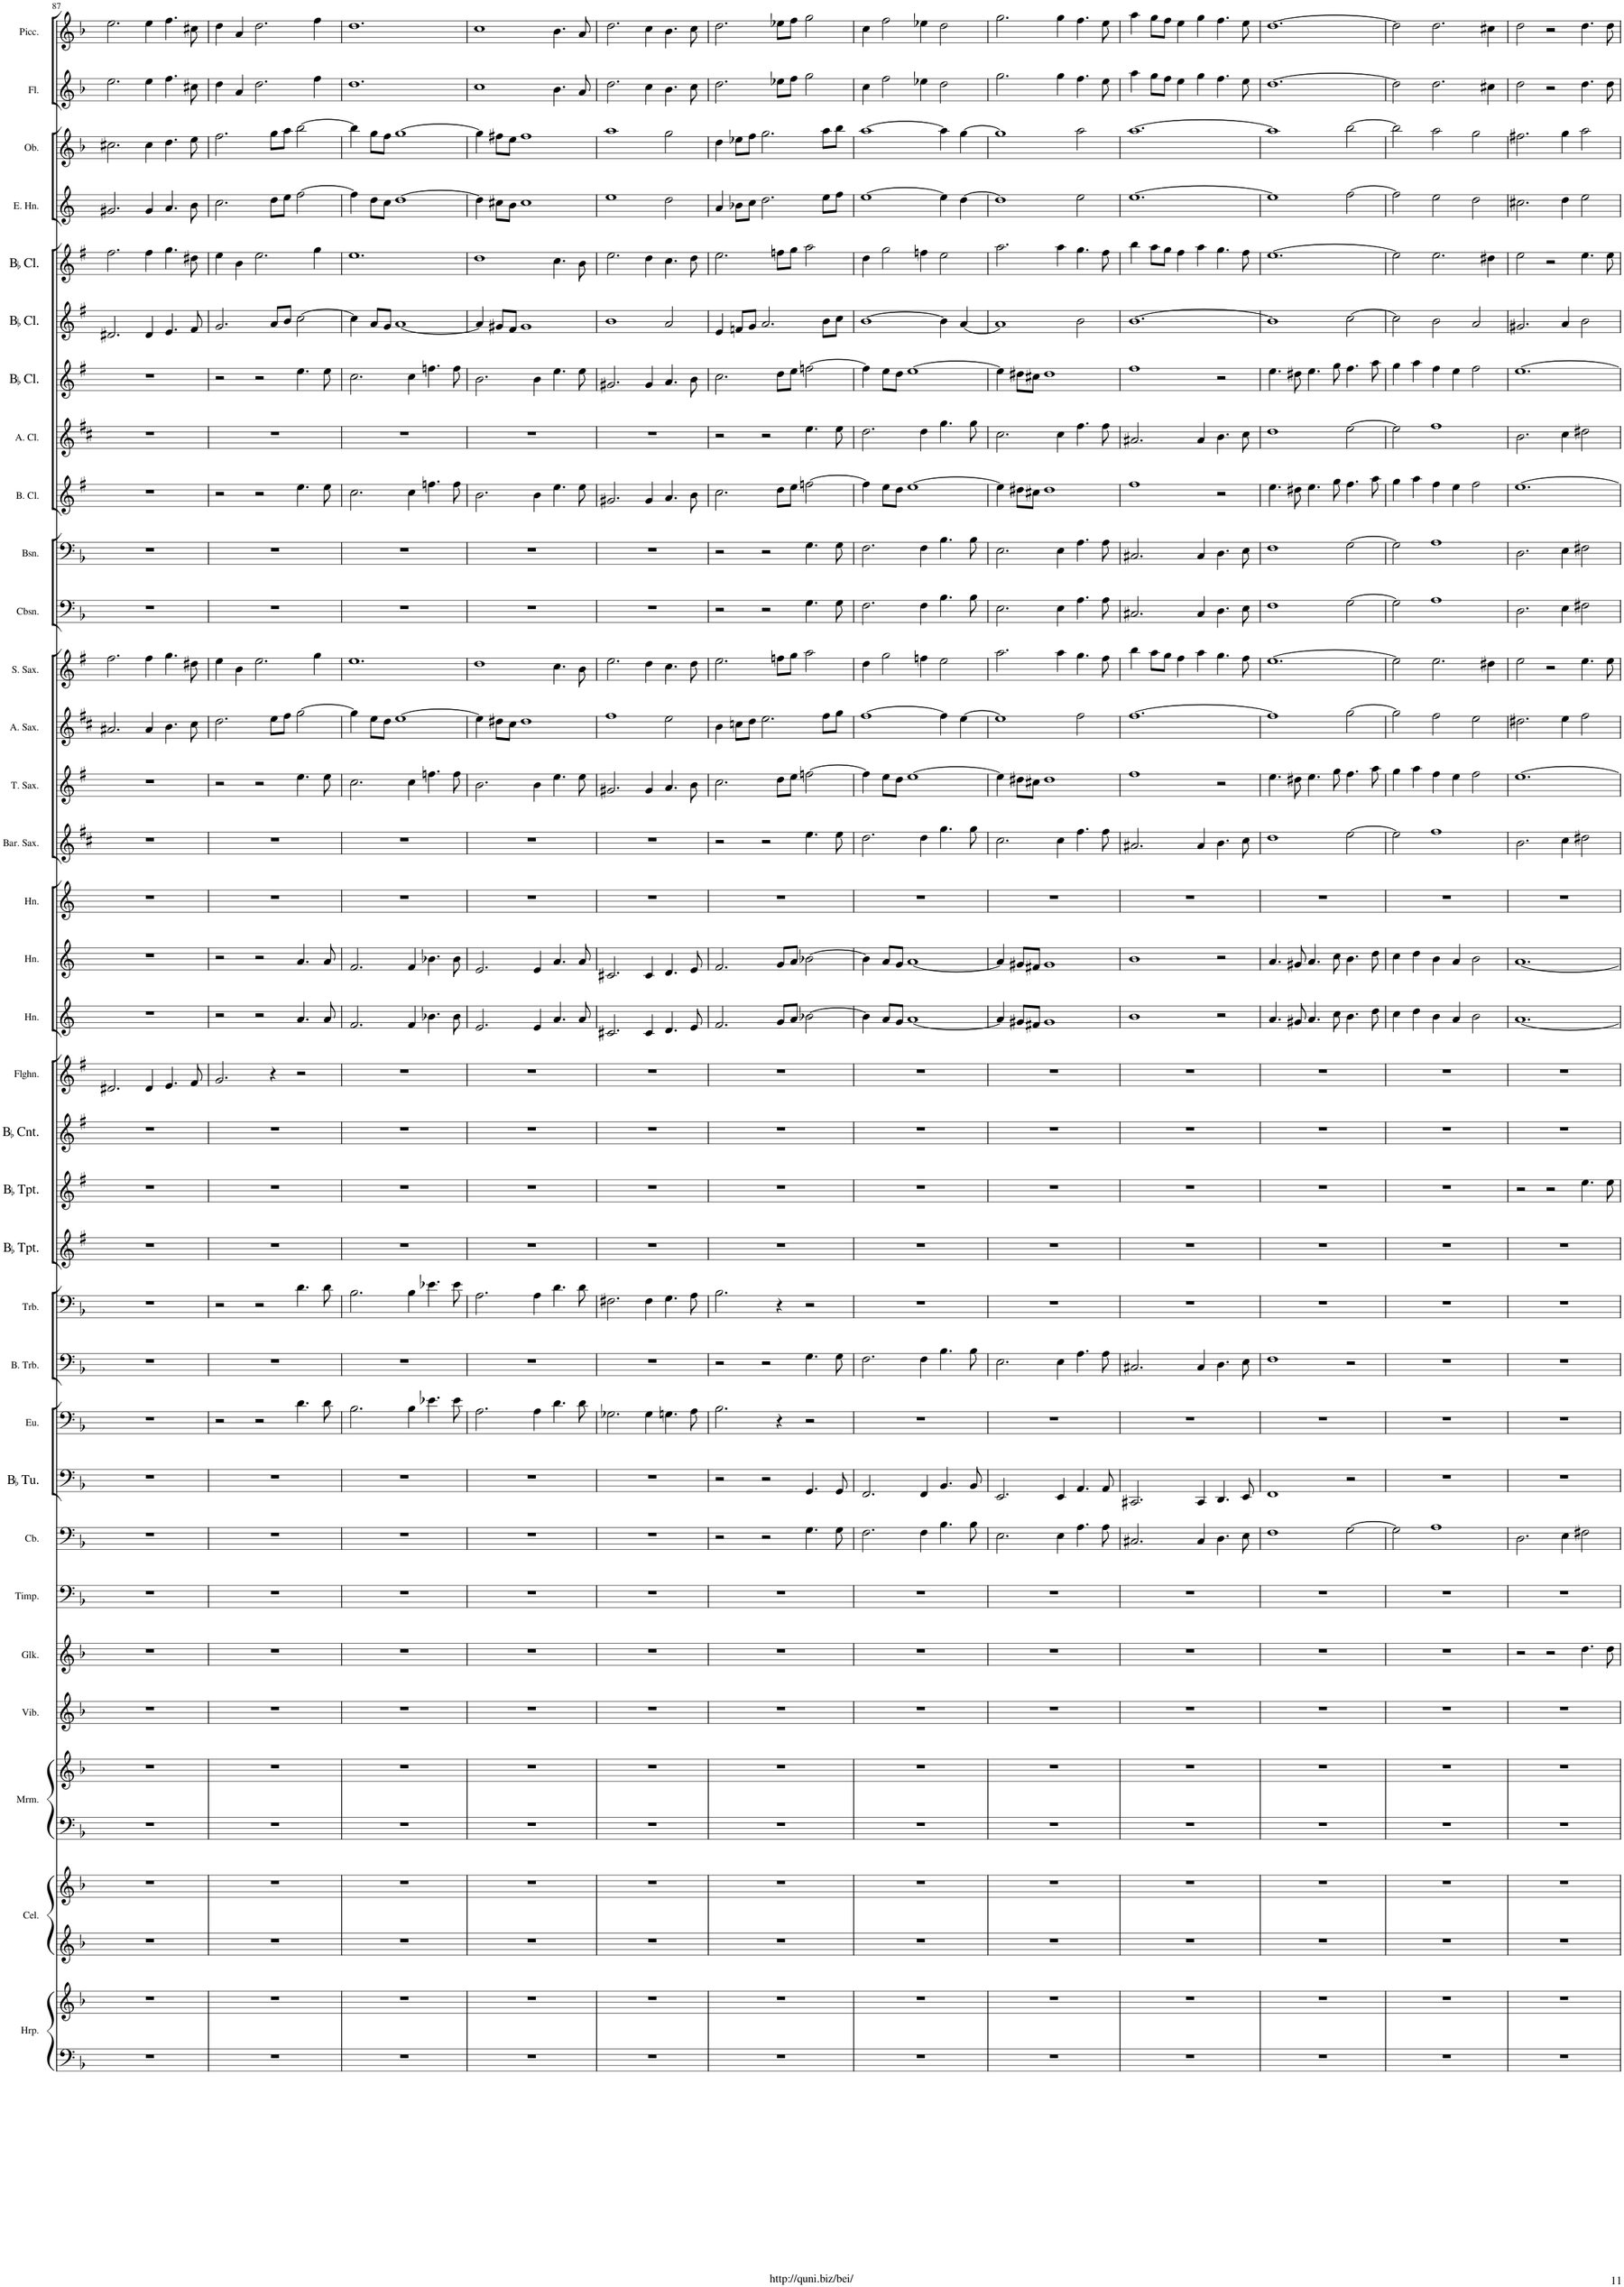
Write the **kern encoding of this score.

**kern	**kern	**kern	**kern	**kern	**kern	**kern	**kern	**kern	**kern	**kern	**kern	**kern	**kern	**kern	**kern	**kern	**kern	**kern	**kern	**kern	**kern	**kern	**kern	**kern	**kern	**kern	**kern	**kern	**kern	**kern	**kern	**kern	**kern	**kern	**kern
*part33	*part33	*part32	*part32	*part31	*part31	*part30	*part29	*part28	*part27	*part26	*part25	*part24	*part23	*part22	*part21	*part20	*part19	*part18	*part17	*part16	*part15	*part14	*part13	*part12	*part11	*part10	*part9	*part8	*part7	*part6	*part5	*part4	*part3	*part2	*part1
*staff36	*staff35	*staff34	*staff33	*staff32	*staff31	*staff30	*staff29	*staff28	*staff27	*staff26	*staff25	*staff24	*staff23	*staff22	*staff21	*staff20	*staff19	*staff18	*staff17	*staff16	*staff15	*staff14	*staff13	*staff12	*staff11	*staff10	*staff9	*staff8	*staff7	*staff6	*staff5	*staff4	*staff3	*staff2	*staff1
*I"Harp	*	*I"Celesta	*	*I"Marimba	*	*I"Vibraphone	*I"Glockenspiel	*I"Timpani	*I"Double Bass	*I"BaccidentalFlat Tuba	*I"Euphonium	*I"Bass Trombone	*I"Trombone	*I"BaccidentalFlat Trumpet	*I"BaccidentalFlat Trumpet	*I"BaccidentalFlat Cornet	*I"Flugelhorn	*I"Horn	*I"Horn	*I"Horn	*I"Baritone Saxophone	*I"Tenor Saxophone	*I"Alto Saxophone	*I"Soprano Saxophone	*I"Contrabassoon	*I"Bassoon	*I"Bass Clarinet	*I"Alto Clarinet	*I"BaccidentalFlat Clarinet	*I"BaccidentalFlat Clarinet	*I"BaccidentalFlat Clarinet	*I"English Horn	*I"Oboe	*I"Flute	*I"Piccolo
*I'Hrp.	*	*I'Cel.	*	*I'Mrm.	*	*I'Vib.	*I'Glk.	*I'Timp.	*	*I'BaccidentalFlat Tu.	*I'Eu.	*I'B. Trb.	*I'Trb.	*I'BaccidentalFlat Tpt.	*I'BaccidentalFlat Tpt.	*I'BaccidentalFlat Cnt.	*I'Flghn.	*I'Hn.	*I'Hn.	*I'Hn.	*I'Bar. Sax.	*I'T. Sax.	*I'A. Sax.	*I'S. Sax.	*I'Cbsn.	*I'Bsn.	*I'B. Cl.	*I'A. Cl.	*I'BaccidentalFlat Cl.	*I'BaccidentalFlat Cl.	*I'BaccidentalFlat Cl.	*I'E. Hn.	*I'Ob.	*I'Fl.	*I'Picc.
!!LO:PB:g=z
*clefF4	*clefG2	*clefG2	*clefG2	*clefF4	*clefG2	*clefG2	*clefG2	*clefF4	*clefF4	*clefF4	*clefF4	*clefF4	*clefF4	*clefG2	*clefG2	*clefG2	*clefG2	*clefG2	*clefG2	*clefG2	*clefG2	*clefG2	*clefG2	*clefG2	*clefF4	*clefF4	*clefG2	*clefG2	*clefG2	*clefG2	*clefG2	*clefG2	*clefG2	*clefG2	*clefG2
*	*	*Trd-7c-12	*Trd-7c-12	*	*	*	*Trd-14c-24	*	*Trd7c12	*	*	*	*	*Trd1c2	*Trd1c2	*Trd1c2	*Trd1c2	*Trd4c7	*Trd4c7	*Trd4c7	*Trd12c21	*Trd8c14	*Trd5c9	*Trd1c2	*Trd7c12	*	*Trd8c14	*Trd5c9	*Trd1c2	*Trd1c2	*Trd1c2	*Trd4c7	*	*	*Trd-7c-12
*k[b-]	*k[b-]	*k[b-]	*k[b-]	*k[b-]	*k[b-]	*k[b-]	*k[b-]	*k[b-]	*k[b-]	*k[b-]	*k[b-]	*k[b-]	*k[b-]	*k[f#]	*k[f#]	*k[f#]	*k[f#]	*k[]	*k[]	*k[]	*k[f#c#]	*k[f#]	*k[f#c#]	*k[f#]	*k[b-]	*k[b-]	*k[f#]	*k[f#c#]	*k[f#]	*k[f#]	*k[f#]	*k[]	*k[b-]	*k[b-]	*k[b-]
*M3/2	*M3/2	*M3/2	*M3/2	*M3/2	*M3/2	*M3/2	*M3/2	*M3/2	*M3/2	*M3/2	*M3/2	*M3/2	*M3/2	*M3/2	*M3/2	*M3/2	*M3/2	*M3/2	*M3/2	*M3/2	*M3/2	*M3/2	*M3/2	*M3/2	*M3/2	*M3/2	*M3/2	*M3/2	*M3/2	*M3/2	*M3/2	*M3/2	*M3/2	*M3/2	*M3/2
=87	=87	=87	=87	=87	=87	=87	=87	=87	=87	=87	=87	=87	=87	=87	=87	=87	=87	=87	=87	=87	=87	=87	=87	=87	=87	=87	=87	=87	=87	=87	=87	=87	=87	=87	=87
1.r	1.r	1.r	1.r	1.r	1.r	1.r	1.r	1.r	1.r	1.r	1.r	1.r	1.r	1.r	1.r	1.r	2.d#X/	1.r	1.r	1.r	1.r	1.r	2.a#X/	2.ff#\	1.r	1.r	1.r	1.r	1.r	2.d#X/	2.ff#\	2.g#X/	2.cc#X\	2.ee\	2.ee\
.	.	.	.	.	.	.	.	.	.	.	.	.	.	.	.	.	4d#/	.	.	.	.	.	4a#/	4ff#\	.	.	.	.	.	4d#/	4ff#\	4g#/	4cc#\	4ee\	4ee\
.	.	.	.	.	.	.	.	.	.	.	.	.	.	.	.	.	4.e/	.	.	.	.	.	4.b\	4.gg\	.	.	.	.	.	4.e/	4.gg\	4.a/	4.dd\	4.ff\	4.ff\
.	.	.	.	.	.	.	.	.	.	.	.	.	.	.	.	.	8f#/	.	.	.	.	.	8cc#\	8dd#X\	.	.	.	.	.	8f#/	8dd#X\	8b\	8ee\	8cc#X\	8cc#X\
=88	=88	=88	=88	=88	=88	=88	=88	=88	=88	=88	=88	=88	=88	=88	=88	=88	=88	=88	=88	=88	=88	=88	=88	=88	=88	=88	=88	=88	=88	=88	=88	=88	=88	=88	=88
1.r	1.r	1.r	1.r	1.r	1.r	1.r	1.r	1.r	1.r	1.r	2r	1.r	2r	1.r	1.r	1.r	2.g/	2r	2r	1.r	1.r	2r	2.dd\	4ee\	1.r	1.r	2r	1.r	2r	2.g/	4ee\	2.cc\	2.ff\	4dd\	4dd\
.	.	.	.	.	.	.	.	.	.	.	.	.	.	.	.	.	.	.	.	.	.	.	.	4b\	.	.	.	.	.	.	4b\	.	.	4a/	4a/
.	.	.	.	.	.	.	.	.	.	.	2r	.	2r	.	.	.	.	2r	2r	.	.	2r	.	2.ee\	.	.	2r	.	2r	.	2.ee\	.	.	2.dd\	2.dd\
.	.	.	.	.	.	.	.	.	.	.	.	.	.	.	.	.	4r	.	.	.	.	.	8ee\L	.	.	.	.	.	.	8a/L	.	8dd\L	8gg\L	.	.
.	.	.	.	.	.	.	.	.	.	.	.	.	.	.	.	.	.	.	.	.	.	.	8ff#\J	.	.	.	.	.	.	8b/J	.	8ee\J	8aa\J	.	.
.	.	.	.	.	.	.	.	.	.	.	4.d\	.	4.d\	.	.	.	2r	4.a/	4.a/	.	.	4.ee\	[2gg\	.	.	.	4.ee\	.	4.ee\	[2cc\	.	[2ff\	[2bb-\	.	.
.	.	.	.	.	.	.	.	.	.	.	.	.	.	.	.	.	.	.	.	.	.	.	.	4gg\	.	.	.	.	.	.	4gg\	.	.	4ff\	4ff\
.	.	.	.	.	.	.	.	.	.	.	8d\	.	8d\	.	.	.	.	8a/	8a/	.	.	8ee\	.	.	.	.	8ee\	.	8ee\	.	.	.	.	.	.
=89	=89	=89	=89	=89	=89	=89	=89	=89	=89	=89	=89	=89	=89	=89	=89	=89	=89	=89	=89	=89	=89	=89	=89	=89	=89	=89	=89	=89	=89	=89	=89	=89	=89	=89	=89
1.r	1.r	1.r	1.r	1.r	1.r	1.r	1.r	1.r	1.r	1.r	2.B-\	1.r	2.B-\	1.r	1.r	1.r	1.r	2.f/	2.f/	1.r	1.r	2.cc\	4gg\]	1.ee	1.r	1.r	2.cc\	1.r	2.cc\	4cc\]	1.ee	4ff\]	4bb-\]	1.dd	1.dd
.	.	.	.	.	.	.	.	.	.	.	.	.	.	.	.	.	.	.	.	.	.	.	8ee\L	.	.	.	.	.	.	8a/L	.	8dd\L	8gg\L	.	.
.	.	.	.	.	.	.	.	.	.	.	.	.	.	.	.	.	.	.	.	.	.	.	8dd\J	.	.	.	.	.	.	8g/J	.	8cc\J	8ff\J	.	.
.	.	.	.	.	.	.	.	.	.	.	.	.	.	.	.	.	.	.	.	.	.	.	[1ee	.	.	.	.	.	.	[1a	.	[1dd	[1gg	.	.
.	.	.	.	.	.	.	.	.	.	.	4B-\	.	4B-\	.	.	.	.	4f/	4f/	.	.	4cc\	.	.	.	.	4cc\	.	4cc\	.	.	.	.	.	.
.	.	.	.	.	.	.	.	.	.	.	4.e-X\	.	4.e-X\	.	.	.	.	4.b-X\	4.b-X\	.	.	4.ffn\	.	.	.	.	4.ffn\	.	4.ffn\	.	.	.	.	.	.
.	.	.	.	.	.	.	.	.	.	.	8e-\	.	8e-\	.	.	.	.	8b-\	8b-\	.	.	8ff\	.	.	.	.	8ff\	.	8ff\	.	.	.	.	.	.
=90	=90	=90	=90	=90	=90	=90	=90	=90	=90	=90	=90	=90	=90	=90	=90	=90	=90	=90	=90	=90	=90	=90	=90	=90	=90	=90	=90	=90	=90	=90	=90	=90	=90	=90	=90
1.r	1.r	1.r	1.r	1.r	1.r	1.r	1.r	1.r	1.r	1.r	2.A\	1.r	2.A\	1.r	1.r	1.r	1.r	2.e/	2.e/	1.r	1.r	2.b\	4ee\]	1dd	1.r	1.r	2.b\	1.r	2.b\	4a/]	1dd	4dd\]	4gg\]	1cc	1cc
.	.	.	.	.	.	.	.	.	.	.	.	.	.	.	.	.	.	.	.	.	.	.	8dd#X\L	.	.	.	.	.	.	8g#X/L	.	8cc#X\L	8ff#X\L	.	.
.	.	.	.	.	.	.	.	.	.	.	.	.	.	.	.	.	.	.	.	.	.	.	8cc#\J	.	.	.	.	.	.	8f#/J	.	8b\J	8ee\J	.	.
.	.	.	.	.	.	.	.	.	.	.	.	.	.	.	.	.	.	.	.	.	.	.	1dd#	.	.	.	.	.	.	1g#	.	1cc#	1ff#	.	.
.	.	.	.	.	.	.	.	.	.	.	4A\	.	4A\	.	.	.	.	4e/	4e/	.	.	4b\	.	.	.	.	4b\	.	4b\	.	.	.	.	.	.
.	.	.	.	.	.	.	.	.	.	.	4.d\	.	4.d\	.	.	.	.	4.a/	4.a/	.	.	4.ee\	.	4.cc\	.	.	4.ee\	.	4.ee\	.	4.cc\	.	.	4.b-\	4.b-\
.	.	.	.	.	.	.	.	.	.	.	8d\	.	8d\	.	.	.	.	8a/	8a/	.	.	8ee\	.	8b\	.	.	8ee\	.	8ee\	.	8b\	.	.	8a/	8a/
=91	=91	=91	=91	=91	=91	=91	=91	=91	=91	=91	=91	=91	=91	=91	=91	=91	=91	=91	=91	=91	=91	=91	=91	=91	=91	=91	=91	=91	=91	=91	=91	=91	=91	=91	=91
1.r	1.r	1.r	1.r	1.r	1.r	1.r	1.r	1.r	1.r	1.r	2.G-X\	1.r	2.F#X\	1.r	1.r	1.r	1.r	2.c#X/	2.c#X/	1.r	1.r	2.g#X/	1ff#	2.ee\	1.r	1.r	2.g#X/	1.r	2.g#X/	1b	2.ee\	1ee	1aa	2.dd\	2.dd\
.	.	.	.	.	.	.	.	.	.	.	4G-\	.	4F#\	.	.	.	.	4c#/	4c#/	.	.	4g#/	.	4dd\	.	.	4g#/	.	4g#/	.	4dd\	.	.	4cc\	4cc\
.	.	.	.	.	.	.	.	.	.	.	4.Gn\	.	4.G\	.	.	.	.	4.d/	4.d/	.	.	4.a/	2ee\	4.cc\	.	.	4.a/	.	4.a/	2a/	4.cc\	2dd\	2gg\	4.b-\	4.b-\
.	.	.	.	.	.	.	.	.	.	.	8A\	.	8A\	.	.	.	.	8e/	8e/	.	.	8b\	.	8dd\	.	.	8b\	.	8b\	.	8dd\	.	.	8cc\	8cc\
=92	=92	=92	=92	=92	=92	=92	=92	=92	=92	=92	=92	=92	=92	=92	=92	=92	=92	=92	=92	=92	=92	=92	=92	=92	=92	=92	=92	=92	=92	=92	=92	=92	=92	=92	=92
1.r	1.r	1.r	1.r	1.r	1.r	1.r	1.r	1.r	2r	2r	2.B-\	2r	2.B-\	1.r	1.r	1.r	1.r	2.f/	2.f/	1.r	2r	2.cc\	4b\	2.ee\	2r	2r	2.cc\	2r	2.cc\	4e/	2.ee\	4a/	4dd\	2.dd\	2.dd\
.	.	.	.	.	.	.	.	.	.	.	.	.	.	.	.	.	.	.	.	.	.	.	8ccn\L	.	.	.	.	.	.	8fn/L	.	8b-X\L	8ee-X\L	.	.
.	.	.	.	.	.	.	.	.	.	.	.	.	.	.	.	.	.	.	.	.	.	.	8dd\J	.	.	.	.	.	.	8g/J	.	8cc\J	8ff\J	.	.
.	.	.	.	.	.	.	.	.	2r	2r	.	2r	.	.	.	.	.	.	.	.	2r	.	2.ee\	.	2r	2r	.	2r	.	2.a/	.	2.dd\	2.gg\	.	.
.	.	.	.	.	.	.	.	.	.	.	4r	.	4r	.	.	.	.	8g/L	8g/L	.	.	8dd\L	.	8ffn\L	.	.	8dd\L	.	8dd\L	.	8ffn\L	.	.	8ee-X\L	8ee-X\L
.	.	.	.	.	.	.	.	.	.	.	.	.	.	.	.	.	.	8a/J	8a/J	.	.	8ee\J	.	8gg\J	.	.	8ee\J	.	8ee\J	.	8gg\J	.	.	8ff\J	8ff\J
.	.	.	.	.	.	.	.	.	4.G\	4.GG/	2r	4.G\	2r	.	.	.	.	[2b-X\	[2b-X\	.	4.ee\	[2ffn\	.	2aa\	4.G\	4.G\	[2ffn\	4.ee\	[2ffn\	.	2aa\	.	.	2gg\	2gg\
.	.	.	.	.	.	.	.	.	.	.	.	.	.	.	.	.	.	.	.	.	.	.	8ff#\L	.	.	.	.	.	.	8b\L	.	8ee\L	8aa\L	.	.
.	.	.	.	.	.	.	.	.	8G\	8GG/	.	8G\	.	.	.	.	.	.	.	.	8ee\	.	8gg\J	.	8G\	8G\	.	8ee\	.	8cc\J	.	8ff\J	8bb-\J	.	.
=93	=93	=93	=93	=93	=93	=93	=93	=93	=93	=93	=93	=93	=93	=93	=93	=93	=93	=93	=93	=93	=93	=93	=93	=93	=93	=93	=93	=93	=93	=93	=93	=93	=93	=93	=93
1.r	1.r	1.r	1.r	1.r	1.r	1.r	1.r	1.r	2.F\	2.FF/	1.r	2.F\	1.r	1.r	1.r	1.r	1.r	4b-\]	4b-\]	1.r	2.dd\	4ff\]	[1ff#	4dd\	2.F\	2.F\	4ff\]	2.dd\	4ff\]	[1b	4dd\	[1ee	[1aa	4cc\	4cc\
.	.	.	.	.	.	.	.	.	.	.	.	.	.	.	.	.	.	8a/L	8a/L	.	.	8ee\L	.	2gg\	.	.	8ee\L	.	8ee\L	.	2gg\	.	.	2ff\	2ff\
.	.	.	.	.	.	.	.	.	.	.	.	.	.	.	.	.	.	8g/J	8g/J	.	.	8dd\J	.	.	.	.	8dd\J	.	8dd\J	.	.	.	.	.	.
.	.	.	.	.	.	.	.	.	.	.	.	.	.	.	.	.	.	[1a	[1a	.	.	[1ee	.	.	.	.	[1ee	.	[1ee	.	.	.	.	.	.
.	.	.	.	.	.	.	.	.	4F\	4FF/	.	4F\	.	.	.	.	.	.	.	.	4dd\	.	.	4ffn\	4F\	4F\	.	4dd\	.	.	4ffn\	.	.	4ee-X\	4ee-X\
.	.	.	.	.	.	.	.	.	4.B-\	4.BB-/	.	4.B-\	.	.	.	.	.	.	.	.	4.gg\	.	4ff#\]	2ee\	4.B-\	4.B-\	.	4.gg\	.	4b\]	2ee\	4ee\]	4aa\]	2dd\	2dd\
.	.	.	.	.	.	.	.	.	.	.	.	.	.	.	.	.	.	.	.	.	.	.	[4ee\	.	.	.	.	.	.	[4a/	.	[4dd\	[4gg\	.	.
.	.	.	.	.	.	.	.	.	8B-\	8BB-/	.	8B-\	.	.	.	.	.	.	.	.	8gg\	.	.	.	8B-\	8B-\	.	8gg\	.	.	.	.	.	.	.
=94	=94	=94	=94	=94	=94	=94	=94	=94	=94	=94	=94	=94	=94	=94	=94	=94	=94	=94	=94	=94	=94	=94	=94	=94	=94	=94	=94	=94	=94	=94	=94	=94	=94	=94	=94
1.r	1.r	1.r	1.r	1.r	1.r	1.r	1.r	1.r	2.E\	2.EE/	1.r	2.E\	1.r	1.r	1.r	1.r	1.r	4a/]	4a/]	1.r	2.cc#\	4ee\]	1ee]	2.aa\	2.E\	2.E\	4ee\]	2.cc#\	4ee\]	1a]	2.aa\	1dd]	1gg]	2.gg\	2.gg\
.	.	.	.	.	.	.	.	.	.	.	.	.	.	.	.	.	.	8g#X/L	8g#X/L	.	.	8dd#X\L	.	.	.	.	8dd#X\L	.	8dd#X\L	.	.	.	.	.	.
.	.	.	.	.	.	.	.	.	.	.	.	.	.	.	.	.	.	8f#X/J	8f#X/J	.	.	8cc#X\J	.	.	.	.	8cc#X\J	.	8cc#X\J	.	.	.	.	.	.
.	.	.	.	.	.	.	.	.	.	.	.	.	.	.	.	.	.	1g#	1g#	.	.	1dd#	.	.	.	.	1dd#	.	1dd#	.	.	.	.	.	.
.	.	.	.	.	.	.	.	.	4E\	4EE/	.	4E\	.	.	.	.	.	.	.	.	4cc#\	.	.	4aa\	4E\	4E\	.	4cc#\	.	.	4aa\	.	.	4gg\	4gg\
.	.	.	.	.	.	.	.	.	4.A\	4.AA/	.	4.A\	.	.	.	.	.	.	.	.	4.ff#\	.	2ff#\	4.gg\	4.A\	4.A\	.	4.ff#\	.	2b\	4.gg\	2ee\	2aa\	4.ff\	4.ff\
.	.	.	.	.	.	.	.	.	8A\	8AA/	.	8A\	.	.	.	.	.	.	.	.	8ff#\	.	.	8ff#\	8A\	8A\	.	8ff#\	.	.	8ff#\	.	.	8ee\	8ee\
=95	=95	=95	=95	=95	=95	=95	=95	=95	=95	=95	=95	=95	=95	=95	=95	=95	=95	=95	=95	=95	=95	=95	=95	=95	=95	=95	=95	=95	=95	=95	=95	=95	=95	=95	=95
1.r	1.r	1.r	1.r	1.r	1.r	1.r	1.r	1.r	2.C#X/	2.CC#X/	1.r	2.C#X/	1.r	1.r	1.r	1.r	1.r	1b	1b	1.r	2.a#X/	1ff#	[1.ff#	4bb\	2.C#X/	2.C#X/	1ff#	2.a#X/	1ff#	[1.b	4bb\	[1.ee	[1.aa	4aa\	4aa\
.	.	.	.	.	.	.	.	.	.	.	.	.	.	.	.	.	.	.	.	.	.	.	.	8aa\L	.	.	.	.	.	.	8aa\L	.	.	8gg\L	8gg\L
.	.	.	.	.	.	.	.	.	.	.	.	.	.	.	.	.	.	.	.	.	.	.	.	8gg\J	.	.	.	.	.	.	8gg\J	.	.	8ff\J	8ff\J
.	.	.	.	.	.	.	.	.	.	.	.	.	.	.	.	.	.	.	.	.	.	.	.	4ff#\	.	.	.	.	.	.	4ff#\	.	.	4ee\	4ee\
.	.	.	.	.	.	.	.	.	4C#/	4CC#/	.	4C#/	.	.	.	.	.	.	.	.	4a#/	.	.	4aa\	4C#/	4C#/	.	4a#/	.	.	4aa\	.	.	4gg\	4gg\
.	.	.	.	.	.	.	.	.	4.D\	4.DD/	.	4.D\	.	.	.	.	.	2r	2r	.	4.b\	2r	.	4.gg\	4.D\	4.D\	2r	4.b\	2r	.	4.gg\	.	.	4.ff\	4.ff\
.	.	.	.	.	.	.	.	.	8E\	8EE/	.	8E\	.	.	.	.	.	.	.	.	8cc#\	.	.	8ff#\	8E\	8E\	.	8cc#\	.	.	8ff#\	.	.	8ee\	8ee\
=96	=96	=96	=96	=96	=96	=96	=96	=96	=96	=96	=96	=96	=96	=96	=96	=96	=96	=96	=96	=96	=96	=96	=96	=96	=96	=96	=96	=96	=96	=96	=96	=96	=96	=96	=96
1.r	1.r	1.r	1.r	1.r	1.r	1.r	1.r	1.r	1F	1FF	1.r	1F	1.r	1.r	1.r	1.r	1.r	4.a/	4.a/	1.r	1dd	4.ee\	1ff#]	[1.ee	1F	1F	4.ee\	1dd	4.ee\	1b]	[1.ee	1ee]	1aa]	[1.dd	[1.dd
.	.	.	.	.	.	.	.	.	.	.	.	.	.	.	.	.	.	8g#X/	8g#X/	.	.	8dd#X\	.	.	.	.	8dd#X\	.	8dd#X\	.	.	.	.	.	.
.	.	.	.	.	.	.	.	.	.	.	.	.	.	.	.	.	.	4.a/	4.a/	.	.	4.ee\	.	.	.	.	4.ee\	.	4.ee\	.	.	.	.	.	.
.	.	.	.	.	.	.	.	.	.	.	.	.	.	.	.	.	.	8cc\	8cc\	.	.	8gg\	.	.	.	.	8gg\	.	8gg\	.	.	.	.	.	.
.	.	.	.	.	.	.	.	.	[2G\	2r	.	2r	.	.	.	.	.	4.b\	4.b\	.	[2ee\	4.ff#\	[2gg\	.	[2G\	[2G\	4.ff#\	[2ee\	4.ff#\	[2cc\	.	[2ff\	[2bb-\	.	.
.	.	.	.	.	.	.	.	.	.	.	.	.	.	.	.	.	.	8dd\	8dd\	.	.	8aa\	.	.	.	.	8aa\	.	8aa\	.	.	.	.	.	.
=97	=97	=97	=97	=97	=97	=97	=97	=97	=97	=97	=97	=97	=97	=97	=97	=97	=97	=97	=97	=97	=97	=97	=97	=97	=97	=97	=97	=97	=97	=97	=97	=97	=97	=97	=97
1.r	1.r	1.r	1.r	1.r	1.r	1.r	1.r	1.r	2G\]	1.r	1.r	1.r	1.r	1.r	1.r	1.r	1.r	4cc\	4cc\	1.r	2ee\]	4gg\	2gg\]	2ee\]	2G\]	2G\]	4gg\	2ee\]	4gg\	2cc\]	2ee\]	2ff\]	2bb-\]	2dd\]	2dd\]
.	.	.	.	.	.	.	.	.	.	.	.	.	.	.	.	.	.	4dd\	4dd\	.	.	4aa\	.	.	.	.	4aa\	.	4aa\	.	.	.	.	.	.
.	.	.	.	.	.	.	.	.	1A	.	.	.	.	.	.	.	.	4b\	4b\	.	1ff#	4ff#\	2ff#\	2.ee\	1A	1A	4ff#\	1ff#	4ff#\	2b\	2.ee\	2ee\	2aa\	2.dd\	2.dd\
.	.	.	.	.	.	.	.	.	.	.	.	.	.	.	.	.	.	4a/	4a/	.	.	4ee\	.	.	.	.	4ee\	.	4ee\	.	.	.	.	.	.
.	.	.	.	.	.	.	.	.	.	.	.	.	.	.	.	.	.	2b\	2b\	.	.	2ff#\	2ee\	.	.	.	2ff#\	.	2ff#\	2a/	.	2dd\	2gg\	.	.
.	.	.	.	.	.	.	.	.	.	.	.	.	.	.	.	.	.	.	.	.	.	.	.	4dd#X\	.	.	.	.	.	.	4dd#X\	.	.	4cc#X\	4cc#X\
=98	=98	=98	=98	=98	=98	=98	=98	=98	=98	=98	=98	=98	=98	=98	=98	=98	=98	=98	=98	=98	=98	=98	=98	=98	=98	=98	=98	=98	=98	=98	=98	=98	=98	=98	=98
1.r	1.r	1.r	1.r	1.r	1.r	1.r	2r	1.r	2.D\	1.r	1.r	1.r	1.r	1.r	2r	1.r	1.r	[1.a	[1.a	1.r	2.b\	[1.ee	2.dd#X\	2ee\	2.D\	2.D\	[1.ee	2.b\	[1.ee	2.g#X/	2ee\	2.cc#X\	2.ff#X\	2dd\	2dd\
.	.	.	.	.	.	.	2r	.	.	.	.	.	.	.	2r	.	.	.	.	.	.	.	.	2r	.	.	.	.	.	.	2r	.	.	2r	2r
.	.	.	.	.	.	.	.	.	4E\	.	.	.	.	.	.	.	.	.	.	.	4cc#\	.	4ee\	.	4E\	4E\	.	4cc#\	.	4a/	.	4dd\	4gg\	.	.
.	.	.	.	.	.	.	4.dd\	.	2F#X\	.	.	.	.	.	4.ee\	.	.	.	.	.	2dd#X\	.	2ff#\	4.ee\	2F#X\	2F#X\	.	2dd#X\	.	2b\	4.ee\	2ee\	2aa\	4.dd\	4.dd\
.	.	.	.	.	.	.	8dd\	.	.	.	.	.	.	.	8ee\	.	.	.	.	.	.	.	.	8ee\	.	.	.	.	.	.	8ee\	.	.	8dd\	8dd\
=	=	=	=	=	=	=	=	=	=	=	=	=	=	=	=	=	=	=	=	=	=	=	=	=	=	=	=	=	=	=	=	=	=	=	=
*-	*-	*-	*-	*-	*-	*-	*-	*-	*-	*-	*-	*-	*-	*-	*-	*-	*-	*-	*-	*-	*-	*-	*-	*-	*-	*-	*-	*-	*-	*-	*-	*-	*-	*-	*-
